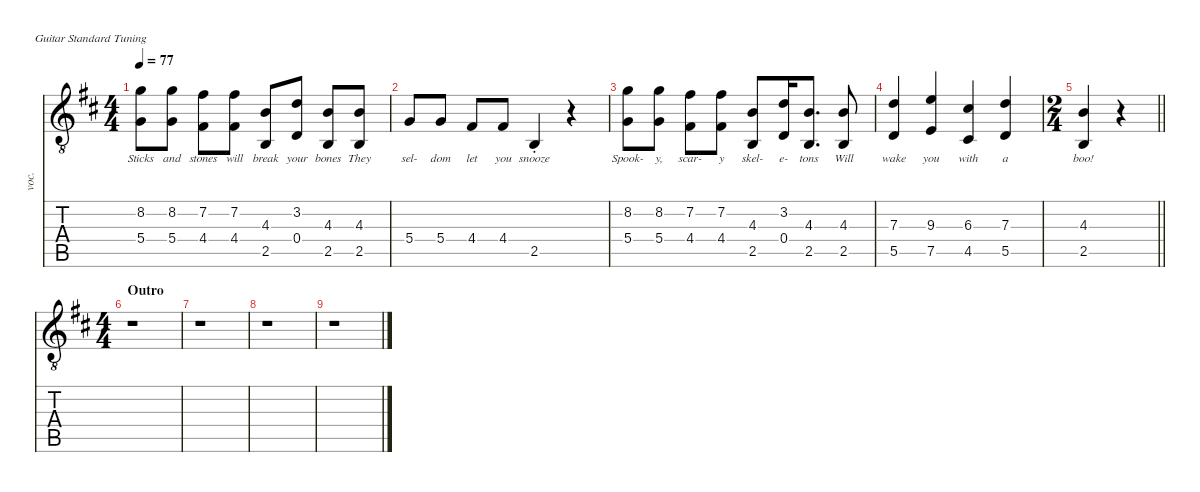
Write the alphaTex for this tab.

\defaultSystemsLayout 4
\hideDynamics
\bracketExtendMode nobrackets
\otherSystemsTrackNameOrientation horizontal
\track ("Vocals" "voc.") {defaultSystemsLayout 4 instrument acousticguitarnylon}
\staff {score tabs}
\tuning (E4 B3 G3 D3 A2 E2)
\displaytranspose 0
\ts (4 4)
\tempo 77
\clef g2
\ottava 8vb
\ks bminor
(5.4{acc forcenatural} 8.2{acc forcenatural}).8{lyrics (0 "Sticks") lyrics (1 "") lyrics (2 "") lyrics (3 "") lyrics (4 "") dy mf beam Down} (5.4{acc forcenatural} 8.2{acc forcenatural}).8{lyrics (0 "and") lyrics (1 "") lyrics (2 "") lyrics (3 "") lyrics (4 "") beam Down} (4.4{acc #} 7.2{acc #}).8{lyrics (0 "stones") lyrics (1 "") lyrics (2 "") lyrics (3 "") lyrics (4 "") beam Down} (4.4{acc #} 7.2{acc #}).8{lyrics (0 "will") lyrics (1 "") lyrics (2 "") lyrics (3 "") lyrics (4 "") beam Down} (2.5{acc forcenatural} 4.3{acc forcenatural}).8{lyrics (0 "break") lyrics (1 "") lyrics (2 "") lyrics (3 "") lyrics (4 "") beam Up} (0.4{acc forcenatural} 3.2{acc forcenatural}).8{lyrics (0 "your") lyrics (1 "") lyrics (2 "") lyrics (3 "") lyrics (4 "") beam Up} (2.5{acc forcenatural} 4.3{acc forcenatural}).8{lyrics (0 "bones") lyrics (1 "") lyrics (2 "") lyrics (3 "") lyrics (4 "") beam Up} (2.5{acc forcenatural} 4.3{acc forcenatural}).8{lyrics (0 "They") lyrics (1 "") lyrics (2 "") lyrics (3 "") lyrics (4 "") beam Up} |
5.4{acc forcenatural}.8{lyrics (0 "sel-") lyrics (1 "") lyrics (2 "") lyrics (3 "") lyrics (4 "") beam Up} 5.4{acc forcenatural}.8{lyrics (0 "dom") lyrics (1 "") lyrics (2 "") lyrics (3 "") lyrics (4 "") beam Up} 4.4{acc #}.8{lyrics (0 "let") lyrics (1 "") lyrics (2 "") lyrics (3 "") lyrics (4 "") beam Up} 4.4{acc #}.8{lyrics (0 "you") lyrics (1 "") lyrics (2 "") lyrics (3 "") lyrics (4 "") beam Up} 2.5{st acc forcenatural}.4{lyrics (0 "snooze") lyrics (1 "") lyrics (2 "") lyrics (3 "") lyrics (4 "") beam Up} r.4{beam Up} |
(5.4{acc forcenatural} 8.2{acc forcenatural}).8{lyrics (0 "Spook-") lyrics (1 "") lyrics (2 "") lyrics (3 "") lyrics (4 "") beam Down} (5.4{acc forcenatural} 8.2{acc forcenatural}).8{lyrics (0 "y,") lyrics (1 "") lyrics (2 "") lyrics (3 "") lyrics (4 "") beam Down} (4.4{acc #} 7.2{acc #}).8{lyrics (0 "scar-") lyrics (1 "") lyrics (2 "") lyrics (3 "") lyrics (4 "") beam Down} (4.4{acc #} 7.2{acc #}).8{lyrics (0 "y") lyrics (1 "") lyrics (2 "") lyrics (3 "") lyrics (4 "") beam Down} (2.5{acc forcenatural} 4.3{acc forcenatural}).8{lyrics (0 "skel-") lyrics (1 "") lyrics (2 "") lyrics (3 "") lyrics (4 "") beam Up} (0.4{acc forcenatural} 3.2{acc forcenatural}).16{lyrics (0 "e-") lyrics (1 "") lyrics (2 "") lyrics (3 "") lyrics (4 "") beam Up} (2.5{acc forcenatural} 4.3{acc forcenatural}).8{d lyrics (0 "tons") lyrics (1 "") lyrics (2 "") lyrics (3 "") lyrics (4 "") beam Up} (2.5{acc forcenatural} 4.3{acc forcenatural}).8{lyrics (0 "Will") lyrics (1 "") lyrics (2 "") lyrics (3 "") lyrics (4 "") beam Up} |
(5.5{acc forcenatural} 7.3{acc forcenatural}).4{lyrics (0 "wake") lyrics (1 "") lyrics (2 "") lyrics (3 "") lyrics (4 "") beam Up} (7.5{acc forcenatural} 9.3{acc forcenatural}).4{lyrics (0 "you") lyrics (1 "") lyrics (2 "") lyrics (3 "") lyrics (4 "") beam Up} (4.5{acc #} 6.3{acc #}).4{lyrics (0 "with") lyrics (1 "") lyrics (2 "") lyrics (3 "") lyrics (4 "") beam Up} (5.5{acc forcenatural} 7.3{acc forcenatural}).4{lyrics (0 "a") lyrics (1 "") lyrics (2 "") lyrics (3 "") lyrics (4 "") beam Up} |
\ts (2 4)
\beaming (8 2 2)
\barLineRight lightlight
(2.5{acc forcenatural} 4.3{acc forcenatural}).4{lyrics (0 "boo!") lyrics (1 "") lyrics (2 "") lyrics (3 "") lyrics (4 "") beam Up} r.4{beam Up} |
\ts (4 4)
\section ("" "Outro")
r.1{beam Down} |
r.1{beam Down} |
r.1{beam Down} |
r.1{beam Down}
